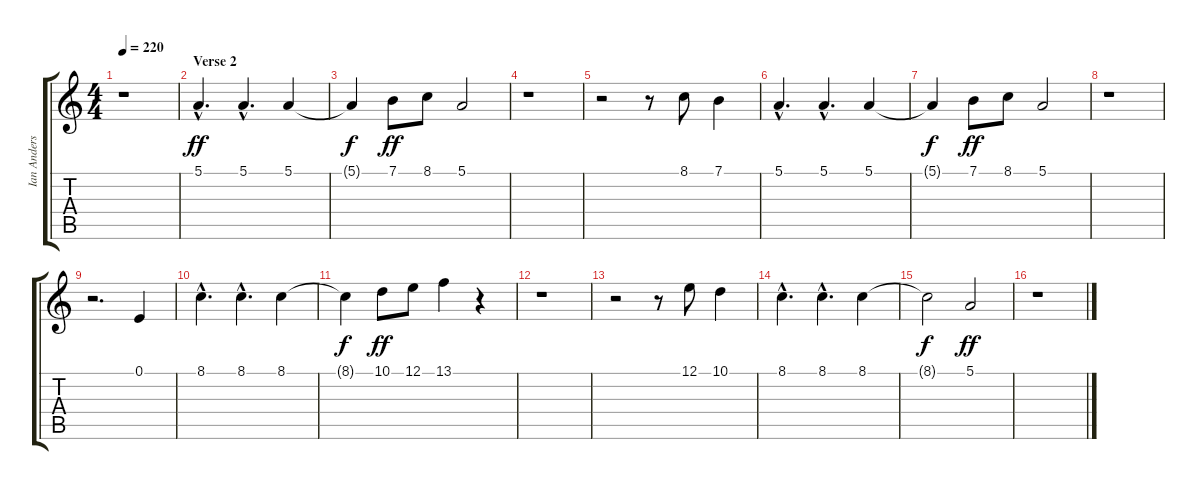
\track ("Ian Anderson (Vocals)" "Ian Anders") {instrument oboe}
\staff {score tabs}
\tuning (E4 B3 G3 D3 A2 E2) {hide}
\ts (4 4)
\tempo 220
\clef g2
\ks c
r.1{dy f} |
\section ("" "Verse 2")
5.1{hac}.4{d dy ff} 5.1{hac}.4{d} 5.1.4 |
5.1{t}.4{dy f} 7.1.8{dy ff} 8.1.8 5.1.2 |
r.1 |
r.2 r.8 8.1.8 7.1.4 |
5.1{hac}.4{d} 5.1{hac}.4{d} 5.1.4 |
5.1{t}.4{dy f} 7.1.8{dy ff} 8.1.8 5.1.2 |
r.1 |
r.2{d} 0.1.4 |
8.1{hac}.4{d} 8.1{hac}.4{d} 8.1.4 |
8.1{t}.4{dy f} 10.1.8{dy ff} 12.1.8 13.1.4 r.4 |
r.1 |
r.2 r.8 12.1.8 10.1.4 |
8.1{hac}.4{d} 8.1{hac}.4{d} 8.1.4 |
8.1{t}.2{dy f} 5.1.2{dy ff} |
r.1
